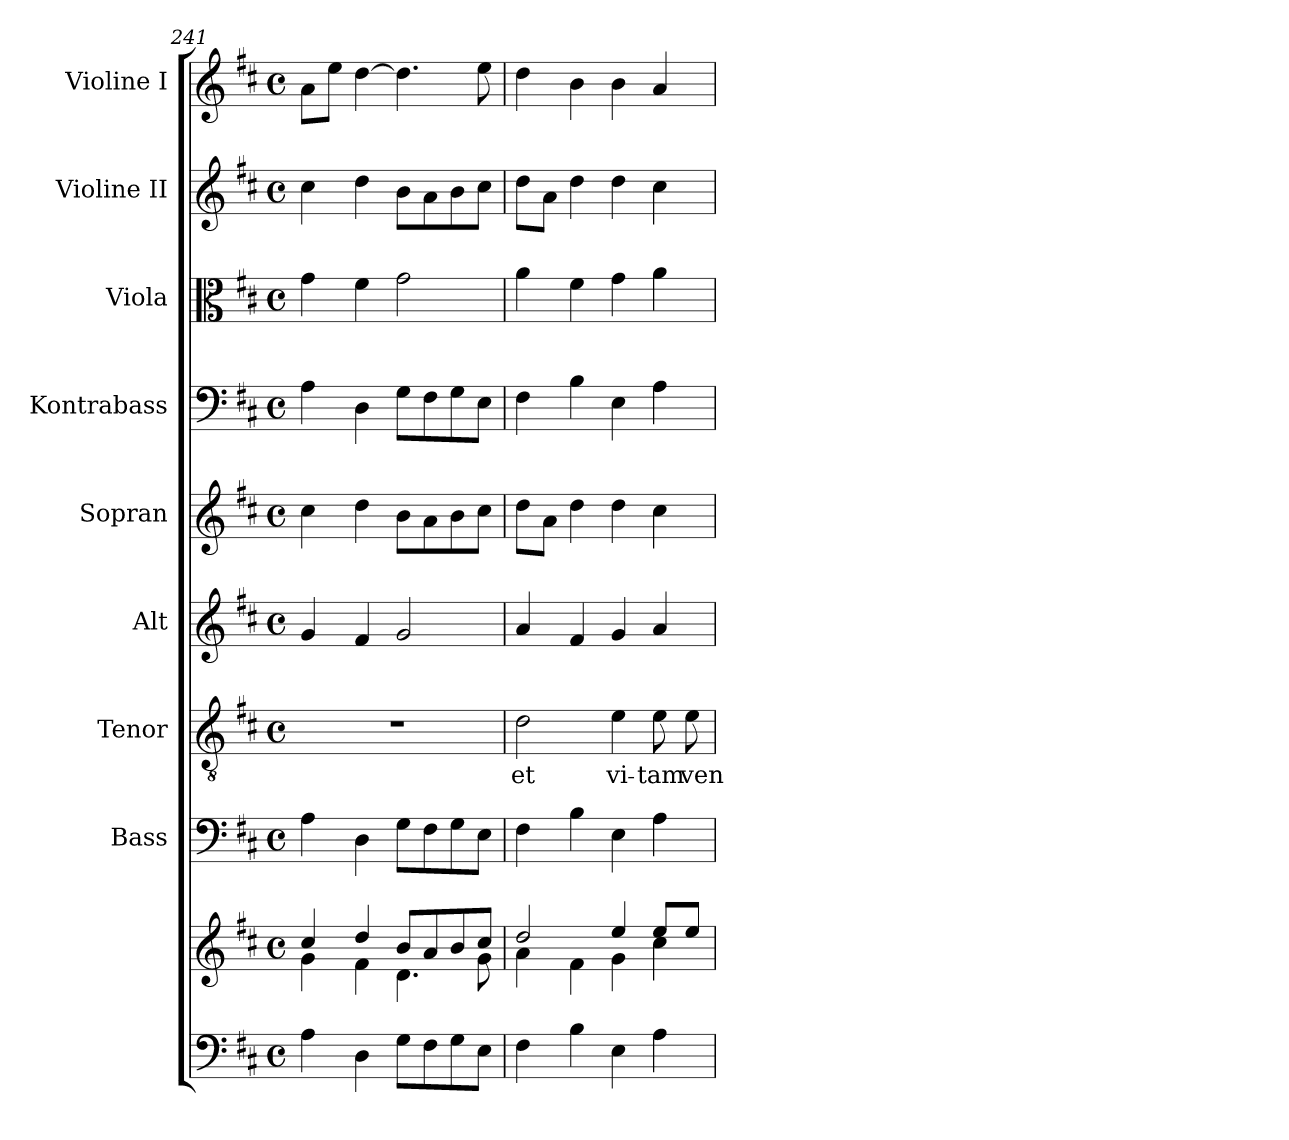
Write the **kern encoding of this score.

**kern	**kern	**kern	**kern	**text	**kern	**kern	**kern	**kern	**kern	**kern
*part9	*part9	*part8	*part7	*part7	*part6	*part5	*part4	*part3	*part2	*part1
*staff10	*staff9	*staff8	*staff7	*staff7	*staff6	*staff5	*staff4	*staff3	*staff2	*staff1
*	*	*I"Bass	*I"Tenor	*	*I"Alt	*I"Sopran	*I"Kontrabass	*I"Viola	*I"Violine II	*I"Violine I
*	*	*I'B.	*I'T.	*	*I'A.	*I'S.	*I'Kb.	*I'Vla.	*I'Vl. II	*I'Vl. I
*clefF4	*clefG2	*clefF4	*clefGv2	*	*clefG2	*clefG2	*clefF4	*clefC3	*clefG2	*clefG2
*	*	*	*	*	*	*	*ITrd7c12	*	*	*
*k[f#c#]	*k[f#c#]	*k[f#c#]	*k[f#c#]	*	*k[f#c#]	*k[f#c#]	*k[f#c#]	*k[f#c#]	*k[f#c#]	*k[f#c#]
*D:	*D:	*D:	*D:	*	*D:	*D:	*D:	*D:	*D:	*D:
*M4/4	*M4/4	*M4/4	*M4/4	*	*M4/4	*M4/4	*M4/4	*M4/4	*M4/4	*M4/4
*met(c)	*met(c)	*met(c)	*met(c)	*	*met(c)	*met(c)	*met(c)	*met(c)	*met(c)	*met(c)
=241	=241	=241	=241	=241	=241	=241	=241	=241	=241	=241
*	*^	*	*	*	*	*	*	*	*	*
4A\	4cc#/	4g\	4A\	1r	.	4g/	4cc#\	4AA\	4g\	4cc#\	8a\L
.	.	.	.	.	.	.	.	.	.	.	8ee\J
4D\	4dd/	4f#\	4D\	.	.	4f#/	4dd\	4DD\	4f#\	4dd\	[4dd\
8G\L	8b/L	4.d\	8G\L	.	.	2g/	8b\L	8GG\L	2g\	8b\L	4.dd\]
8F#\	8a/	.	8F#\	.	.	.	8a\	8FF#\	.	8a\	.
8G\	8b/	.	8G\	.	.	.	8b\	8GG\	.	8b\	.
8E\J	8cc#/J	8g\	8E\J	.	.	.	8cc#\J	8EE\J	.	8cc#\J	8ee\
!!LO:PB:g=z
=242	=242	=242	=242	=242	=242	=242	=242	=242	=242	=242	=242
!	!	!	!	!	!LO:LY:b	!	!	!	!	!	!
4F#\	2dd/	4a\	4F#\	2d\	et	4a/	8dd\L	4FF#\	4a\	8dd\L	4dd\
.	.	.	.	.	.	.	8a\J	.	.	8a\J	.
4B\	.	4f#\	4B\	.	.	4f#/	4dd\	4BB\	4f#\	4dd\	4b\
!	!	!	!	!	!LO:LY:b	!	!	!	!	!	!
4E\	4ee/	4g\	4E\	4e\	vi-	4g/	4dd\	4EE\	4g\	4dd\	4b\
!	!	!	!	!	!LO:LY:b	!	!	!	!	!	!
4A\	8ee/L	4cc#\	4A\	8e\	-tam	4a/	4cc#\	4AA\	4a\	4cc#\	4a/
!	!	!	!	!	!LO:LY:b	!	!	!	!	!	!
.	8ee/J	.	.	8e\	ven-	.	.	.	.	.	.
*	*v	*v	*	*	*	*	*	*	*	*	*
=	=	=	=	=	=	=	=	=	=	=
*-	*-	*-	*-	*-	*-	*-	*-	*-	*-	*-
